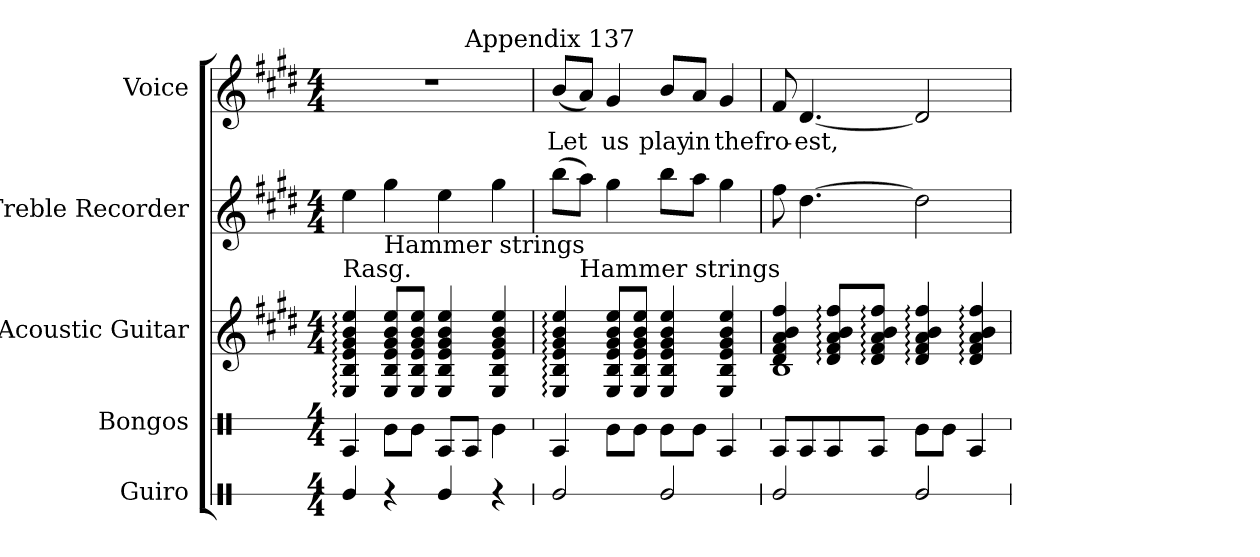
**kern	**kern	**kern	**kern	**kern	**text
*part5	*part4	*part3	*part2	*part1	*part1
*staff5	*staff4	*staff3	*staff2	*staff1	*staff1
*I"Guiro	*I"Bongos	*I"Acoustic Guitar	*I"Treble Recorder	*I"Voice	*
*I'Gro.	*I'Bongos	*I'A. Gtr.	*I'Tr. Rec.	*I'Voice	*
!!LO:PB:g=z
*stria1	*stria2	*	*	*	*
*clefX	*clefX	*clefG2	*clefG2	*clefG2	*
*	*	*ITrd7c12	*	*	*
*k[]	*k[]	*k[f#c#g#d#]	*k[f#c#g#d#]	*k[f#c#g#d#]	*
*C:	*C:	*E:	*E:	*E:	*
*M4/4	*M4/4	*M4/4	*M4/4	*M4/4	*
*MM116	*MM116	*MM116	*MM116	*MM116	*
=1	=1	=1	=1	=1	=1
!	!	!LO:TX:a:t=Rasg.	!	!	!
*	*	*	*	*^	*
4Rei/	4RAi/	4EEi/: 4BBi: 4Ei: 4G#i: 4Bi: 4ei:	4eei\	1r	2ryy	.
!	!	!LO:TX:a:t=Hammer strings	!	!	!	!
4r	8Rei\L	8EEi/ 8BBi 8Ei 8G#i 8Bi 8eiL	4gg#i\	.	.	.
.	8Rei\J	8EEi/ 8BBi 8Ei 8G#i 8Bi 8eiJ	.	.	.	.
4Rei/	8RAi/L	4EEi/ 4BBi 4Ei 4G#i 4Bi 4ei	4eei\	.	8ryy	.
!	!	!	!	!	!LO:TX:a:t=Appendix 137	!
.	8RAi/J	.	.	.	4.ryy	.
4r	4Rei\	4EEi/ 4BBi 4Ei 4G#i 4Bi 4ei	4gg#i\	.	.	.
*	*	*	*	*v	*v	*
=2	=2	=2	=2	=2	=2
*	*	*	*	*^	*
!	!	!LO:TX:a:t=Rasg.	!	!	!	!
!	!	!	!	!	!	!LO:LY:b:color=#000000
*	*	*^	*	*v	*v	*
2Rei/	4RAi/	4EEi/: 4BBi: 4Ei: 4G#i: 4Bi: 4ei:	8ryy	(8bbi\L	(8bi/L	Let
!	!	!	!LO:TX:a:t=Hammer strings	!	!	!
.	.	.	2..ryy	8aai\J)	8ai/J)	.
!	!	!	!	!	!	!LO:LY:b:color=#000000
.	8Rei\L	8EEi/ 8BBi 8Ei 8G#i 8Bi 8eiL	.	4gg#i\	4g#i/	us
.	8Rei\J	8EEi/ 8BBi 8Ei 8G#i 8Bi 8eiJ	.	.	.	.
!	!	!	!	!	!	!LO:LY:b:color=#000000
2Rei/	8Rei\L	4EEi/ 4BBi 4Ei 4G#i 4Bi 4ei	.	8bbi\L	8bi/L	play
!	!	!	!	!	!	!LO:LY:b:color=#000000
.	8Rei\J	.	.	8aai\J	8ai/J	in
!	!	!	!	!	!	!LO:LY:b:color=#000000
.	4RAi/	4EEi/ 4BBi 4Ei 4G#i 4Bi 4ei	.	4gg#i\	4g#i/	the
=3	=3	=3	=3	=3	=3	=3
!	!	!	!	!	!	!LO:LY:b:color=#000000
2Rei/	8RAi/L	4D#i/ 4F#i 4Ai 4Bi 4f#i	1BB:i	8ff#i\	8f#i/	fro-
!	!	!	!	!	!	!LO:LY:b:color=#000000
.	8RAi/	.	.	[4.dd#i\	[4.d#i/	-est,
.	8RAi/	8D#i/: 8F#i: 8Ai: 8Bi: 8f#i:L	.	.	.	.
.	8RAi/J	8D#i/: 8F#i: 8Ai: 8Bi: 8f#i:J	.	.	.	.
2Rei/	8Rei\L	4D#i/: 4F#i: 4Ai: 4Bi: 4f#i:	.	2dd#i\]	2d#i/]	.
.	8Rei\J	.	.	.	.	.
.	4RAi/	4D#i/: 4F#i: 4Ai: 4Bi: 4f#i:	.	.	.	.
*	*	*v	*v	*	*	*
=	=	=	=	=	=
*-	*-	*-	*-	*-	*-
